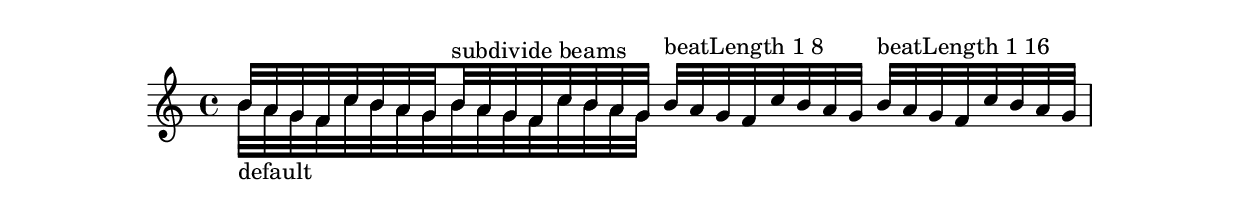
%% Do not edit this file; it is auto-generated from LSR http://lsr.dsi.unimi.it
%% This file is in the public domain.
\version "2.13.1"

\header {
  lsrtags = "rhythms"

  texidoces = "
Se pueden subdividir las barras automáticamente.  Estableciendo la
propiedad @code{subdivideBeams}, las barras se subdividen en
posiciones de pulso (tal y como se especifica en @code{beatLength}).

"
  doctitlees = "Subdivisiones de barra automáticas"

  texidoc = "
Beams can be subdivided automatically.  By setting the property
@code{subdivideBeams}, beams are subdivided at beat positions (as
specified in @code{beatLength}). 

"
  doctitle = "Automatic beam subdivisions"
} % begin verbatim

\new Staff {
  \relative c'' {
    <<
      {
        \voiceOne
        \set subdivideBeams = ##t
        b32[ a g f c' b a g
        b32^"subdivide beams" a g f c' b a g]
      }
      \new Voice {
        \voiceTwo
        b32_"default"[ a g f c' b a g
        b32 a g f c' b a g]
      }
    >>
    \oneVoice
    \set beatLength = #(ly:make-moment 1 8)
    b32^"beatLength 1 8"[ a g f c' b a g]
    \set beatLength = #(ly:make-moment 1 16)
    b32^"beatLength 1 16"[ a g f c' b a g]
  }
}
